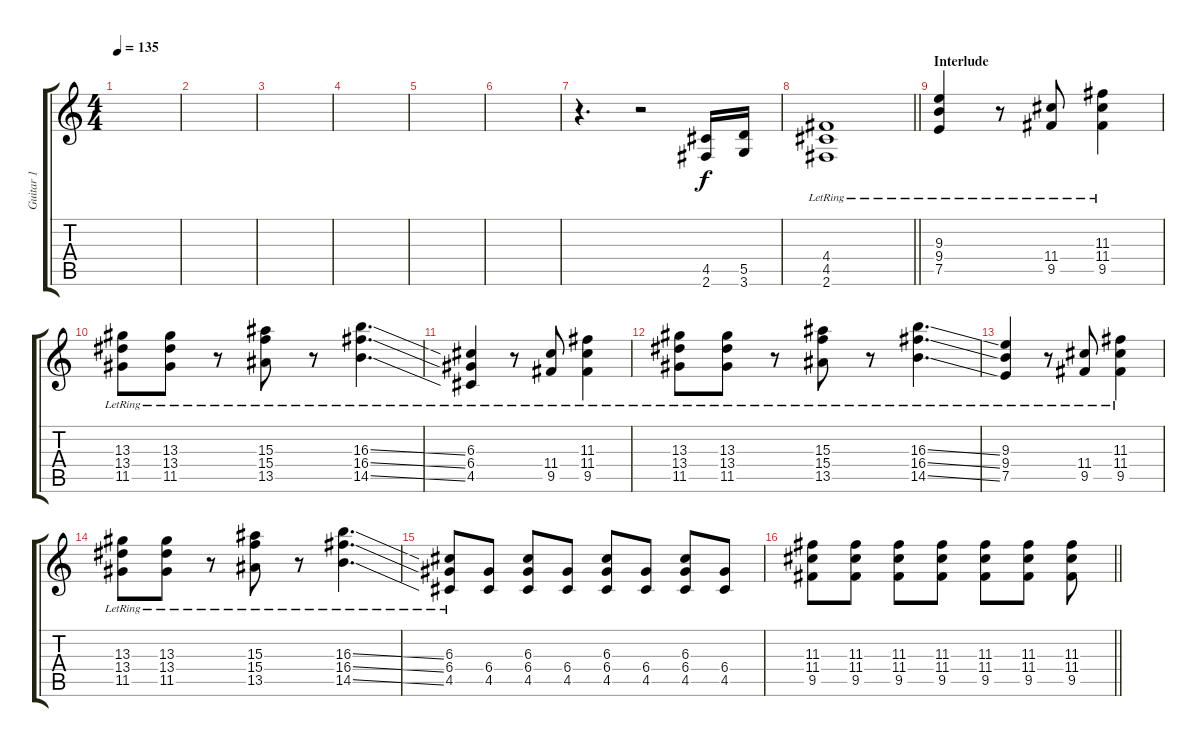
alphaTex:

\track ("Guitar 1" "Guitar 1") {instrument overdrivenguitar}
\staff {score tabs}
\tuning (E4 B3 G3 D3 A2 E2) {hide}
\ts (4 4)
\tempo 135
\clef g2
\ks c
|
|
|
|
|
|
r.4{d} r.2{volume 7 instrument overdrivenguitar} (4.5 2.6).16 (5.5 3.6).16 |
\barLineRight lightlight
(4.4{lr} 4.5{lr} 2.6{lr}).1 |
\section ("" "Interlude")
(9.3{lr} 9.4{lr} 7.5{lr}).4 r.8 (11.4 9.5{lr}).8 (11.3{lr} 11.4{lr} 9.5{lr}).4 |
(13.3{lr} 13.4{lr} 11.5{lr}).8 (13.3{lr} 13.4{lr} 11.5{lr}).8 r.8 (15.3{lr} 15.4{lr} 13.5{lr}).8 r.8 (16.3{ss lr} 16.4{ss lr} 14.5{ss lr}).4{d} |
(6.3{lr} 6.4{lr} 4.5{lr}).4 r.8 (11.4{lr} 9.5{lr}).8 (11.3{lr} 11.4{lr} 9.5{lr}).4 |
(13.3{lr} 13.4{lr} 11.5{lr}).8 (13.3{lr} 13.4{lr} 11.5{lr}).8 r.8 (15.3{lr} 15.4{lr} 13.5{lr}).8 r.8 (16.3{ss lr} 16.4{ss lr} 14.5{ss lr}).4{d} |
(9.3{lr} 9.4{lr} 7.5{lr}).4 r.8 (11.4 9.5{lr}).8 (11.3{lr} 11.4{lr} 9.5{lr}).4 |
(13.3{lr} 13.4{lr} 11.5{lr}).8 (13.3{lr} 13.4{lr} 11.5{lr}).8 r.8 (15.3{lr} 15.4{lr} 13.5{lr}).8 r.8 (16.3{ss lr} 16.4{ss lr} 14.5{ss lr}).4{d} |
(6.3{lr} 6.4{lr} 4.5{lr}).8 (6.4 4.5).8 (6.3 6.4 4.5).8 (6.4 4.5).8 (6.3 6.4 4.5).8 (6.4 4.5).8 (6.3 6.4 4.5).8 (6.4 4.5).8 |
\barLineRight lightlight
(11.3 11.4 9.5).8 (11.3 11.4 9.5).8 (11.3 11.4 9.5).8 (11.3 11.4 9.5).8 (11.3 11.4 9.5).8 (11.3 11.4 9.5).8 (11.3 11.4 9.5).8
